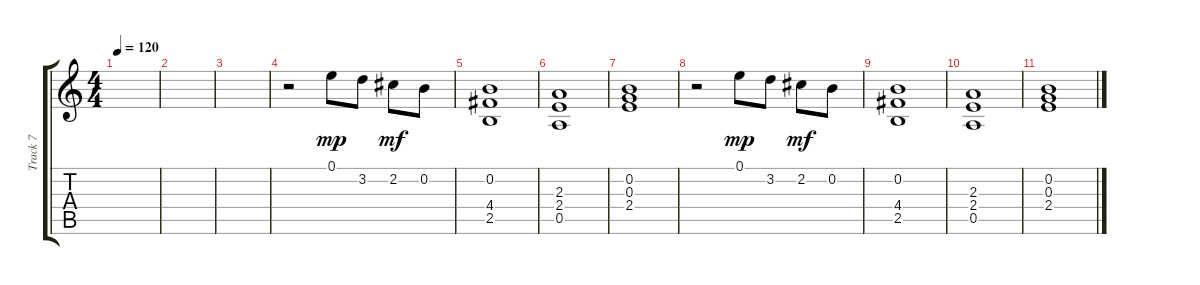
\track ("Track 7" "Track 7") {instrument acousticguitarsteel}
\staff {score tabs}
\tuning (E4 B3 G3 D3 A2 E2) {hide}
\ts (4 4)
\tempo 120
\clef g2
\ks c
|
|
|
r.2 0.1.8{dy mp} 3.2.8 2.2.8{dy mf} 0.2.8 |
(0.2 4.4 2.5).1 |
(2.3 2.4 0.5).1 |
(0.2 0.3 2.4).1 |
r.2 0.1.8{dy mp} 3.2.8 2.2.8{dy mf} 0.2.8 |
(0.2 4.4 2.5).1 |
(2.3 2.4 0.5).1 |
(0.2 0.3 2.4).1
